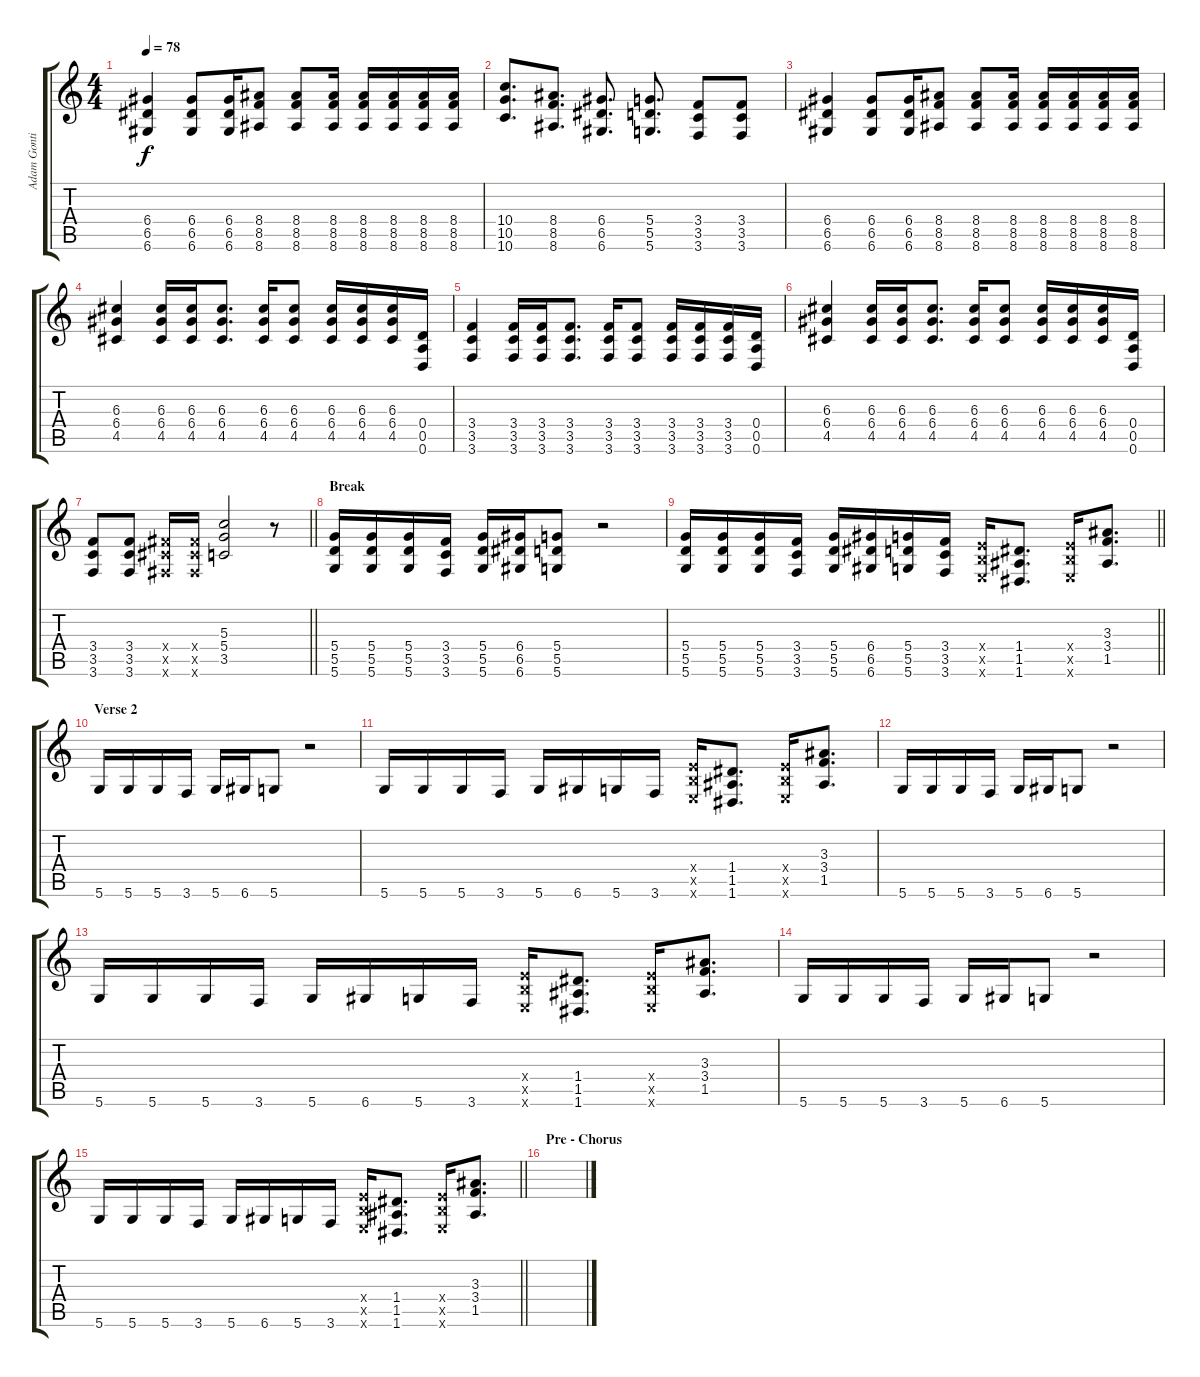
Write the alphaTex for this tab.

\track ("Adam Gontier (Rhytm Guitar)" "Adam Gonti") {instrument distortionguitar}
\staff {score tabs}
\tuning (E4 B3 G3 D3 A2 D2) {hide}
\ts (4 4)
\tempo 78
\clef g2
\ks c
(6.4 6.5 6.6).4{dy f} (6.4 6.5 6.6).8 (6.4 6.5 6.6).16 (8.4 8.5 8.6).8 (8.4 8.5 8.6).8 (8.4 8.5 8.6).16 (8.4 8.5 8.6).16 (8.4 8.5 8.6).16 (8.4 8.5 8.6).16 (8.4 8.5 8.6).16 |
(10.4 10.5 10.6).8{d instrument distortionguitar} (8.4 8.5 8.6).8{d} (6.4 6.5 6.6).8{d} (5.4 5.5 5.6).8{d} (3.4 3.5 3.6).8 (3.4 3.5 3.6).8 |
(6.4 6.5 6.6).4 (6.4 6.5 6.6).8 (6.4 6.5 6.6).16 (8.4 8.5 8.6).8 (8.4 8.5 8.6).8 (8.4 8.5 8.6).16 (8.4 8.5 8.6).16 (8.4 8.5 8.6).16 (8.4 8.5 8.6).16 (8.4 8.5 8.6).16 |
(6.3 6.4 4.5).4 (6.3 6.4 4.5).16 (6.3 6.4 4.5).16 (6.3 6.4 4.5).8{d} (6.3 6.4 4.5).16 (6.3 6.4 4.5).8 (6.3 6.4 4.5).16 (6.3 6.4 4.5).16 (6.3 6.4 4.5).16 (0.4 0.5 0.6).16 |
(3.4 3.5 3.6).4 (3.4 3.5 3.6).16 (3.4 3.5 3.6).16 (3.4 3.5 3.6).8{d} (3.4 3.5 3.6).16 (3.4 3.5 3.6).8 (3.4 3.5 3.6).16 (3.4 3.5 3.6).16 (3.4 3.5 3.6).16 (0.4 0.5 0.6).16 |
(6.3 6.4 4.5).4 (6.3 6.4 4.5).16 (6.3 6.4 4.5).16 (6.3 6.4 4.5).8{d} (6.3 6.4 4.5).16 (6.3 6.4 4.5).8 (6.3 6.4 4.5).16 (6.3 6.4 4.5).16 (6.3 6.4 4.5).16 (0.4 0.5 0.6).16 |
\barLineRight lightlight
(3.4 3.5 3.6).8 (3.4 3.5 3.6).8 (4.4{x} 4.5{x} 4.6{x}).16 (4.4{x} 4.5{x} 4.6{x}).16 (5.3 5.4 3.5).2 r.8 |
\section ("" "Break")
(5.4 5.5 5.6).16 (5.4 5.5 5.6).16 (5.4 5.5 5.6).16 (3.4 3.5 3.6).16 (5.4 5.5 5.6).16 (6.4 6.5 6.6).16 (5.4 5.5 5.6).8 r.2 |
\barLineRight lightlight
(5.4 5.5 5.6).16 (5.4 5.5 5.6).16 (5.4 5.5 5.6).16 (3.4 3.5 3.6).16 (5.4 5.5 5.6).16 (6.4 6.5 6.6).16 (5.4 5.5 5.6).16 (3.4 3.5 3.6).16 (2.4{x} 2.5{x} 2.6{x}).16 (1.4 1.5 1.6).8{d} (2.4{x} 2.5{x} 2.6{x}).16 (3.3 3.4 1.5).8{d} |
\section ("" "Verse 2")
5.6.16 5.6.16 5.6.16 3.6.16 5.6.16 6.6.16 5.6.8 r.2 |
5.6.16 5.6.16 5.6.16 3.6.16 5.6.16 6.6.16 5.6.16 3.6.16 (2.4{x} 2.5{x} 2.6{x}).16 (1.4 1.5 1.6).8{d} (2.4{x} 2.5{x} 2.6{x}).16 (3.3 3.4 1.5).8{d} |
5.6.16 5.6.16 5.6.16 3.6.16 5.6.16 6.6.16 5.6.8 r.2 |
5.6.16 5.6.16 5.6.16 3.6.16 5.6.16 6.6.16 5.6.16 3.6.16 (2.4{x} 2.5{x} 2.6{x}).16 (1.4 1.5 1.6).8{d} (2.4{x} 2.5{x} 2.6{x}).16 (3.3 3.4 1.5).8{d} |
5.6.16 5.6.16 5.6.16 3.6.16 5.6.16 6.6.16 5.6.8 r.2 |
\barLineRight lightlight
5.6.16 5.6.16 5.6.16 3.6.16 5.6.16 6.6.16 5.6.16 3.6.16 (2.4{x} 2.5{x} 2.6{x}).16 (1.4 1.5 1.6).8{d} (2.4{x} 2.5{x} 2.6{x}).16 (3.3 3.4 1.5).8{d} |
\section ("" "Pre - Chorus")
